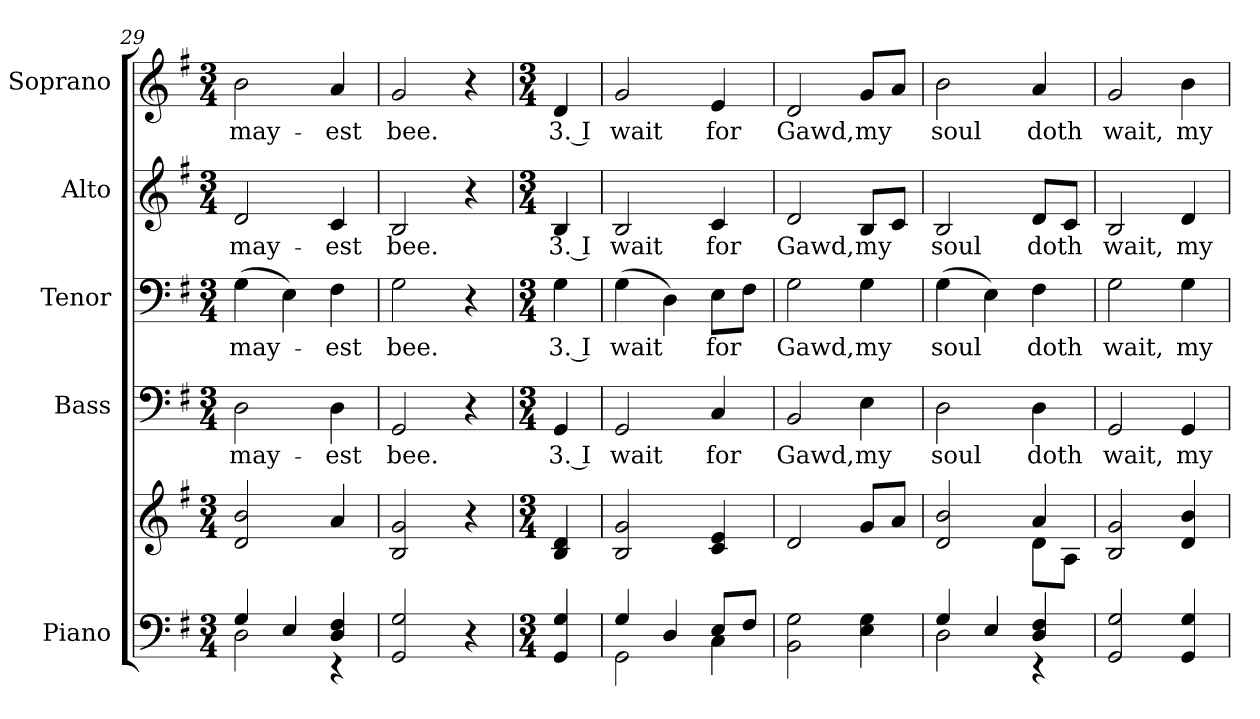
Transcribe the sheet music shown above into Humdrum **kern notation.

**kern	**kern	**kern	**text	**kern	**text	**kern	**text	**kern	**text
*part5	*part5	*part4	*part4	*part3	*part3	*part2	*part2	*part1	*part1
*staff6	*staff5	*staff4	*staff4	*staff3	*staff3	*staff2	*staff2	*staff1	*staff1
*I"Piano	*	*I"Bass	*	*I"Tenor	*	*I"Alto	*	*I"Soprano	*
*I'Pno.	*	*I'B.	*	*I'T.	*	*I'A.	*	*I'S.	*
*clefF4	*clefG2	*clefF4	*	*clefF4	*	*clefG2	*	*clefG2	*
*k[f#]	*k[f#]	*k[f#]	*	*k[f#]	*	*k[f#]	*	*k[f#]	*
*G:	*G:	*G:	*	*G:	*	*G:	*	*G:	*
*M3/4	*M3/4	*M3/4	*	*M3/4	*	*M3/4	*	*M3/4	*
=29	=29	=29	=29	=29	=29	=29	=29	=29	=29
*^	*	*	*	*	*	*	*	*	*
!	!	!	!	!LO:LY:b:color=#000000	!	!	!	!	!	!
!	!	!	!	!	!	!LO:LY:b:color=#000000	!	!	!	!
!	!	!	!	!	!	!	!	!LO:LY:b:color=#000000	!	!
!	!	!	!	!	!	!	!	!	!	!LO:LY:b:color=#000000
4Gi/	2Di\	2di/ 2bi	2Di\	may-	(4Gi\	may-	2di/	may-	2bi\	may-
4Ei/	.	.	.	.	4Ei\)	.	.	.	.	.
!	!	!	!	!LO:LY:b:color=#000000	!	!	!	!	!	!
!	!	!	!	!	!	!LO:LY:b:color=#000000	!	!	!	!
!	!	!	!	!	!	!	!	!LO:LY:b:color=#000000	!	!
!	!	!	!	!	!	!	!	!	!	!LO:LY:b:color=#000000
4Di/ 4F#i	4r	4ai/	4Di\	-est	4F#i\	-est	4ci/	-est	4ai/	-est
*v	*v	*	*	*	*	*	*	*	*	*
=30	=30	=30	=30	=30	=30	=30	=30	=30	=30
*^	*	*	*	*	*	*	*	*	*
!	!	!	!	!LO:LY:b:color=#000000	!	!	!	!	!	!
*v	*v	*	*	*	*	*	*	*	*	*
*^	*	*	*	*	*	*	*	*	*
!	!	!	!	!	!	!LO:LY:b:color=#000000	!	!	!	!
*v	*v	*	*	*	*	*	*	*	*	*
*^	*	*	*	*	*	*	*	*	*
!	!	!	!	!	!	!	!	!LO:LY:b:color=#000000	!	!
*v	*v	*	*	*	*	*	*	*	*	*
*^	*	*	*	*	*	*	*	*	*
!	!	!	!	!	!	!	!	!	!	!LO:LY:b:color=#000000
*v	*v	*	*	*	*	*	*	*	*	*
2GGi/ 2Gi	2Bi/ 2gi	2GGi/	bee.	2Gi\	bee.	2Bi/	bee.	2gi/	bee.
4r	4r	4r	.	4r	.	4r	.	4r	.
!!LO:PB:g=z
=31	=31	=31	=31	=31	=31	=31	=31	=31	=31
*M3/4	*M3/4	*M3/4	*	*M3/4	*	*M3/4	*	*M3/4	*
!	!	!	!LO:LY:b:color=#000000	!	!	!	!	!	!
!	!	!	!	!	!LO:LY:b:color=#000000	!	!	!	!
!	!	!	!	!	!	!	!LO:LY:b:color=#000000	!	!
!	!	!	!	!	!	!	!	!	!LO:LY:b:color=#000000
4GGi/ 4Gi	4Bi/ 4di	4GGi/	3. I	4Gi\	3. I	4Bi/	3. I	4di/	3. I
=32	=32	=32	=32	=32	=32	=32	=32	=32	=32
*^	*	*	*	*	*	*	*	*	*
!	!	!	!	!LO:LY:b:color=#000000	!	!	!	!	!	!
!	!	!	!	!	!	!LO:LY:b:color=#000000	!	!	!	!
!	!	!	!	!	!	!	!	!LO:LY:b:color=#000000	!	!
!	!	!	!	!	!	!	!	!	!	!LO:LY:b:color=#000000
4Gi/	2GGi\	2Bi/ 2gi	2GGi/	wait	(4Gi\	wait	2Bi/	wait	2gi/	wait
4Di/	.	.	.	.	4Di\)	.	.	.	.	.
!	!	!	!	!LO:LY:b:color=#000000	!	!	!	!	!	!
!	!	!	!	!	!	!LO:LY:b:color=#000000	!	!	!	!
!	!	!	!	!	!	!	!	!LO:LY:b:color=#000000	!	!
!	!	!	!	!	!	!	!	!	!	!LO:LY:b:color=#000000
8Ei/L	4Ci\	4ci/ 4ei	4Ci/	for	8Ei\L	for	4ci/	for	4ei/	for
8F#i/J	.	.	.	.	8F#i\J	.	.	.	.	.
*v	*v	*	*	*	*	*	*	*	*	*
=33	=33	=33	=33	=33	=33	=33	=33	=33	=33
!	!	!	!LO:LY:b:color=#000000	!	!	!	!	!	!
!	!	!	!	!	!LO:LY:b:color=#000000	!	!	!	!
!	!	!	!	!	!	!	!LO:LY:b:color=#000000	!	!
!	!	!	!	!	!	!	!	!	!LO:LY:b:color=#000000
2BBi\ 2Gi	2di/	2BBi/	Gawd,	2Gi\	Gawd,	2di/	Gawd,	2di/	Gawd,
!	!	!	!LO:LY:b:color=#000000	!	!	!	!	!	!
!	!	!	!	!	!LO:LY:b:color=#000000	!	!	!	!
!	!	!	!	!	!	!	!LO:LY:b:color=#000000	!	!
!	!	!	!	!	!	!	!	!	!LO:LY:b:color=#000000
4Ei\ 4Gi	8gi/L	4Ei\	my	4Gi\	my	8Bi/L	my	8gi/L	my
.	8ai/J	.	.	.	.	8ci/J	.	8ai/J	.
!!LO:PB:g=z
=34	=34	=34	=34	=34	=34	=34	=34	=34	=34
*^	*^	*	*	*	*	*	*	*	*
!	!	!	!	!	!LO:LY:b:color=#000000	!	!	!	!	!	!
!	!	!	!	!	!	!	!LO:LY:b:color=#000000	!	!	!	!
!	!	!	!	!	!	!	!	!	!LO:LY:b:color=#000000	!	!
!	!	!	!	!	!	!	!	!	!	!	!LO:LY:b:color=#000000
4Gi/	2Di\	2di/ 2bi	2ryy	2Di\	soul	(4Gi\	soul	2Bi/	soul	2bi\	soul
4Ei/	.	.	.	.	.	4Ei\)	.	.	.	.	.
!	!	!	!	!	!LO:LY:b:color=#000000	!	!	!	!	!	!
!	!	!	!	!	!	!	!LO:LY:b:color=#000000	!	!	!	!
!	!	!	!	!	!	!	!	!	!LO:LY:b:color=#000000	!	!
!	!	!	!	!	!	!	!	!	!	!	!LO:LY:b:color=#000000
4Di/ 4F#i	4r	4ai/	8di\L	4Di\	doth	4F#i\	doth	8di/L	doth	4ai/	doth
.	.	.	8Ai\J	.	.	.	.	8ci/J	.	.	.
*v	*v	*	*	*	*	*	*	*	*	*	*
*	*v	*v	*	*	*	*	*	*	*	*
=35	=35	=35	=35	=35	=35	=35	=35	=35	=35
*	*^	*	*	*	*	*	*	*	*
!	!	!	!	!LO:LY:b:color=#000000	!	!	!	!	!	!
*	*v	*v	*	*	*	*	*	*	*	*
*	*^	*	*	*	*	*	*	*	*
!	!	!	!	!	!	!LO:LY:b:color=#000000	!	!	!	!
*	*v	*v	*	*	*	*	*	*	*	*
*	*^	*	*	*	*	*	*	*	*
!	!	!	!	!	!	!	!	!LO:LY:b:color=#000000	!	!
*	*v	*v	*	*	*	*	*	*	*	*
*	*^	*	*	*	*	*	*	*	*
!	!	!	!	!	!	!	!	!	!	!LO:LY:b:color=#000000
*	*v	*v	*	*	*	*	*	*	*	*
2GGi/ 2Gi	2Bi/ 2gi	2GGi/	wait,	2Gi\	wait,	2Bi/	wait,	2gi/	wait,
!	!	!	!LO:LY:b:color=#000000	!	!	!	!	!	!
!	!	!	!	!	!LO:LY:b:color=#000000	!	!	!	!
!	!	!	!	!	!	!	!LO:LY:b:color=#000000	!	!
!	!	!	!	!	!	!	!	!	!LO:LY:b:color=#000000
4GGi/ 4Gi	4di/ 4bi	4GGi/	my	4Gi\	my	4di/	my	4bi\	my
=	=	=	=	=	=	=	=	=	=
*-	*-	*-	*-	*-	*-	*-	*-	*-	*-
